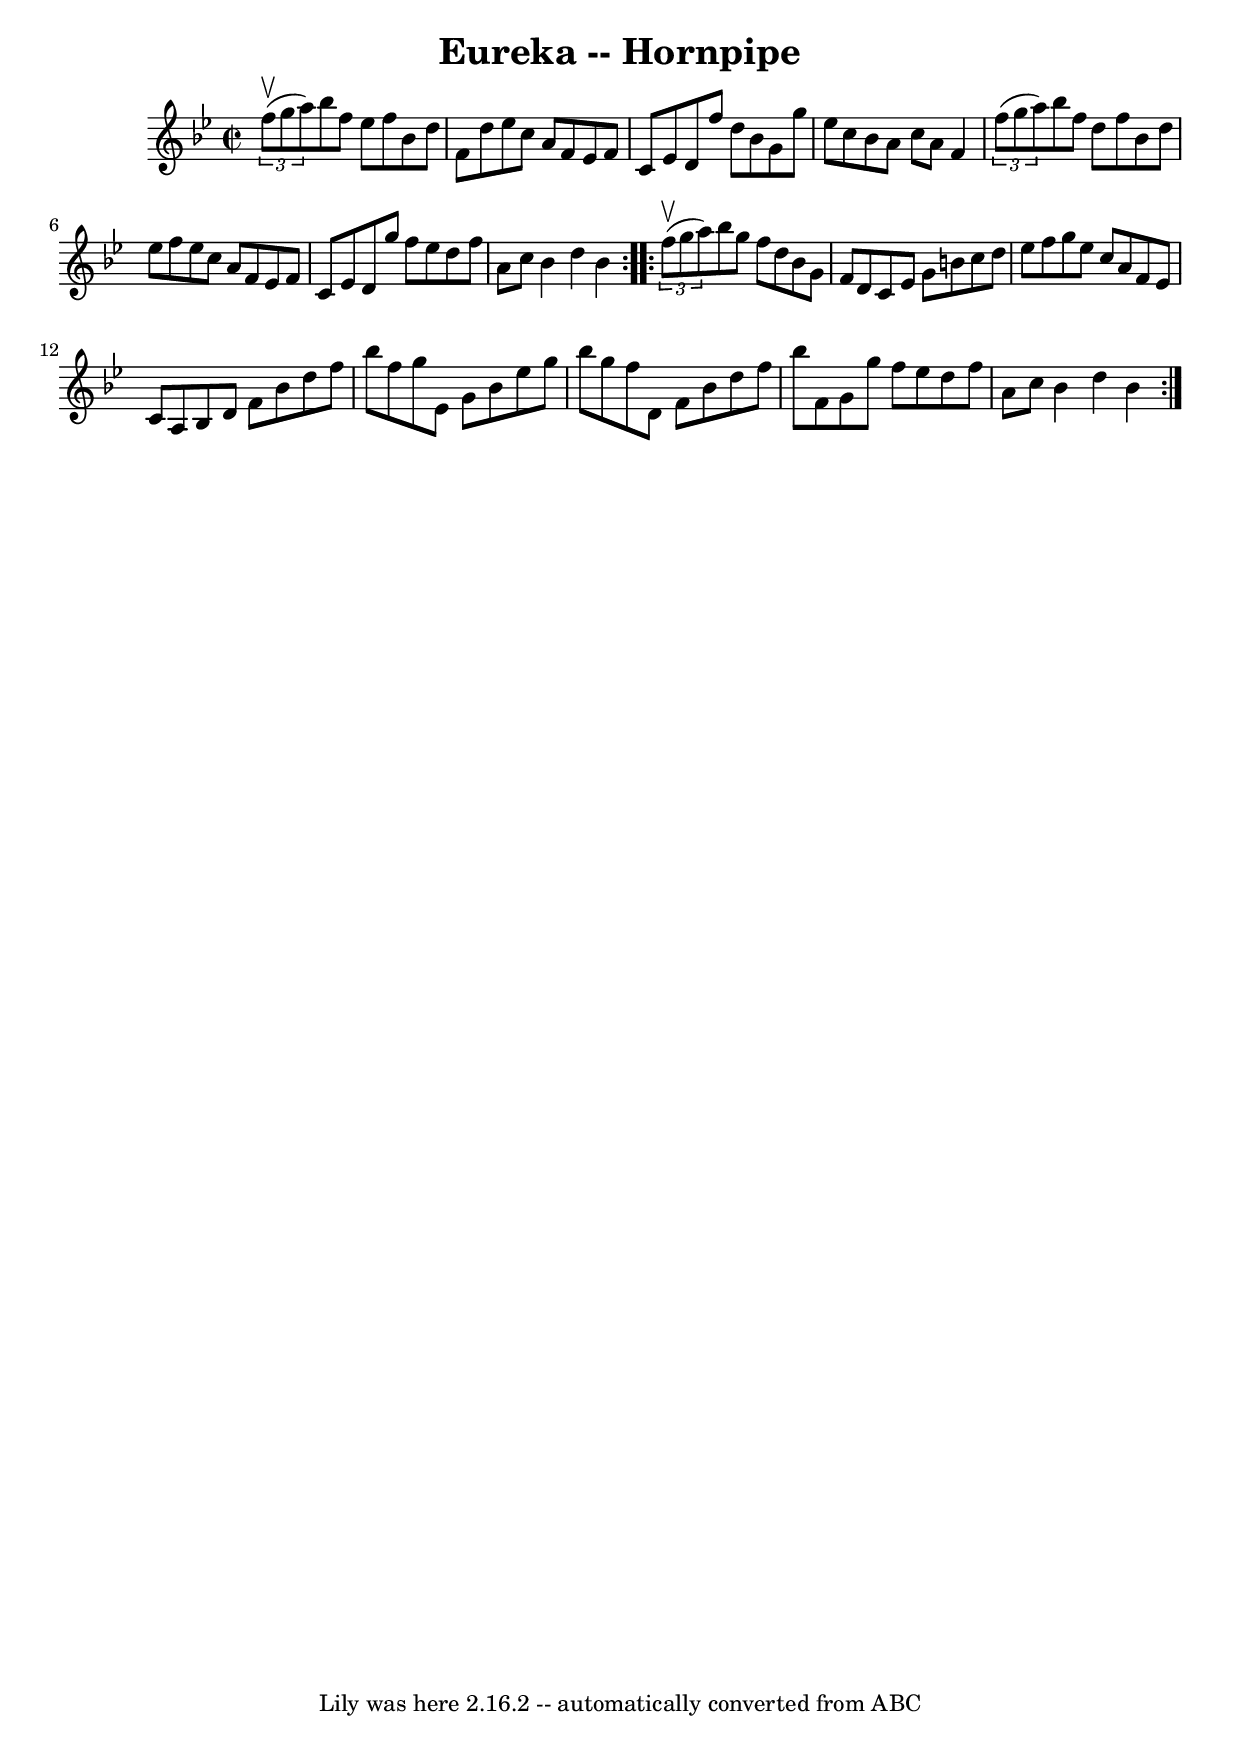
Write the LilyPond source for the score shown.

\version "2.7.40"
\include "Mammoth.ily"
\header {
	%% book = "Cole's 1000 Fiddle Tunes"
	crossRefNumber = "1"
	footnotes = ""
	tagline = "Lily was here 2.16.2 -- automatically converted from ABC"
	title = "Eureka -- Hornpipe"
}
voicedefault =  {
\set Score.defaultBarType = "empty"

\repeat volta 2 {
\override Staff.TimeSignature #'style = #'C
 \time 2/2 \key bes \major   \times 2/3 { f''8 (^\upbow g''8 a''8) } 
|
 bes''8 f''8 ees''8 f''8 bes'8 d''8 f'8 d''8  
|
 ees''8 c''8 a'8 f'8 ees'8 f'8 c'8 ees'8  
|
 d'8 f''8 d''8 bes'8 g'8 g''8 ees''8 c''8  
|
 bes'8 a'8 c''8 a'8 f'4    \times 2/3 { f''8 (g''8   
 a''8) } |
 bes''8 f''8 d''8 f''8 bes'8 d''8    
ees''8 f''8  |
 ees''8 c''8 a'8 f'8 ees'8 f'8 c'8  
 ees'8  |
 d'8 g''8 f''8 ees''8 d''8 f''8 a'8    
c''8  |
 bes'4 d''4 bes'4  }     \repeat volta 2 {   \times 2/3 { 
 f''8 (^\upbow g''8 a''8) } |
 bes''8 g''8 f''8 d''8  
 bes'8 g'8 f'8 d'8  |
 c'8 ees'8 g'8 b'8 c''8    
d''8 ees''8 f''8  |
 g''8 ees''8 c''8 a'8 f'8    
ees'8 c'8 a8  |
 bes8 d'8 f'8 bes'8 d''8 f''8    
bes''8 f''8  |
 g''8 ees'8 g'8 bes'8 ees''8 g''8    
bes''8 g''8  |
 f''8 d'8 f'8 bes'8 d''8 f''8    
bes''8 f'8  |
 g'8 g''8 f''8 ees''8 d''8 f''8 a'8  
 c''8  |
 bes'4 d''4 bes'4  }   
}

\score{
    <<

	\context Staff="default"
	{
	    \voicedefault 
	}

    >>
	\layout {
	}
	\midi {}
}
